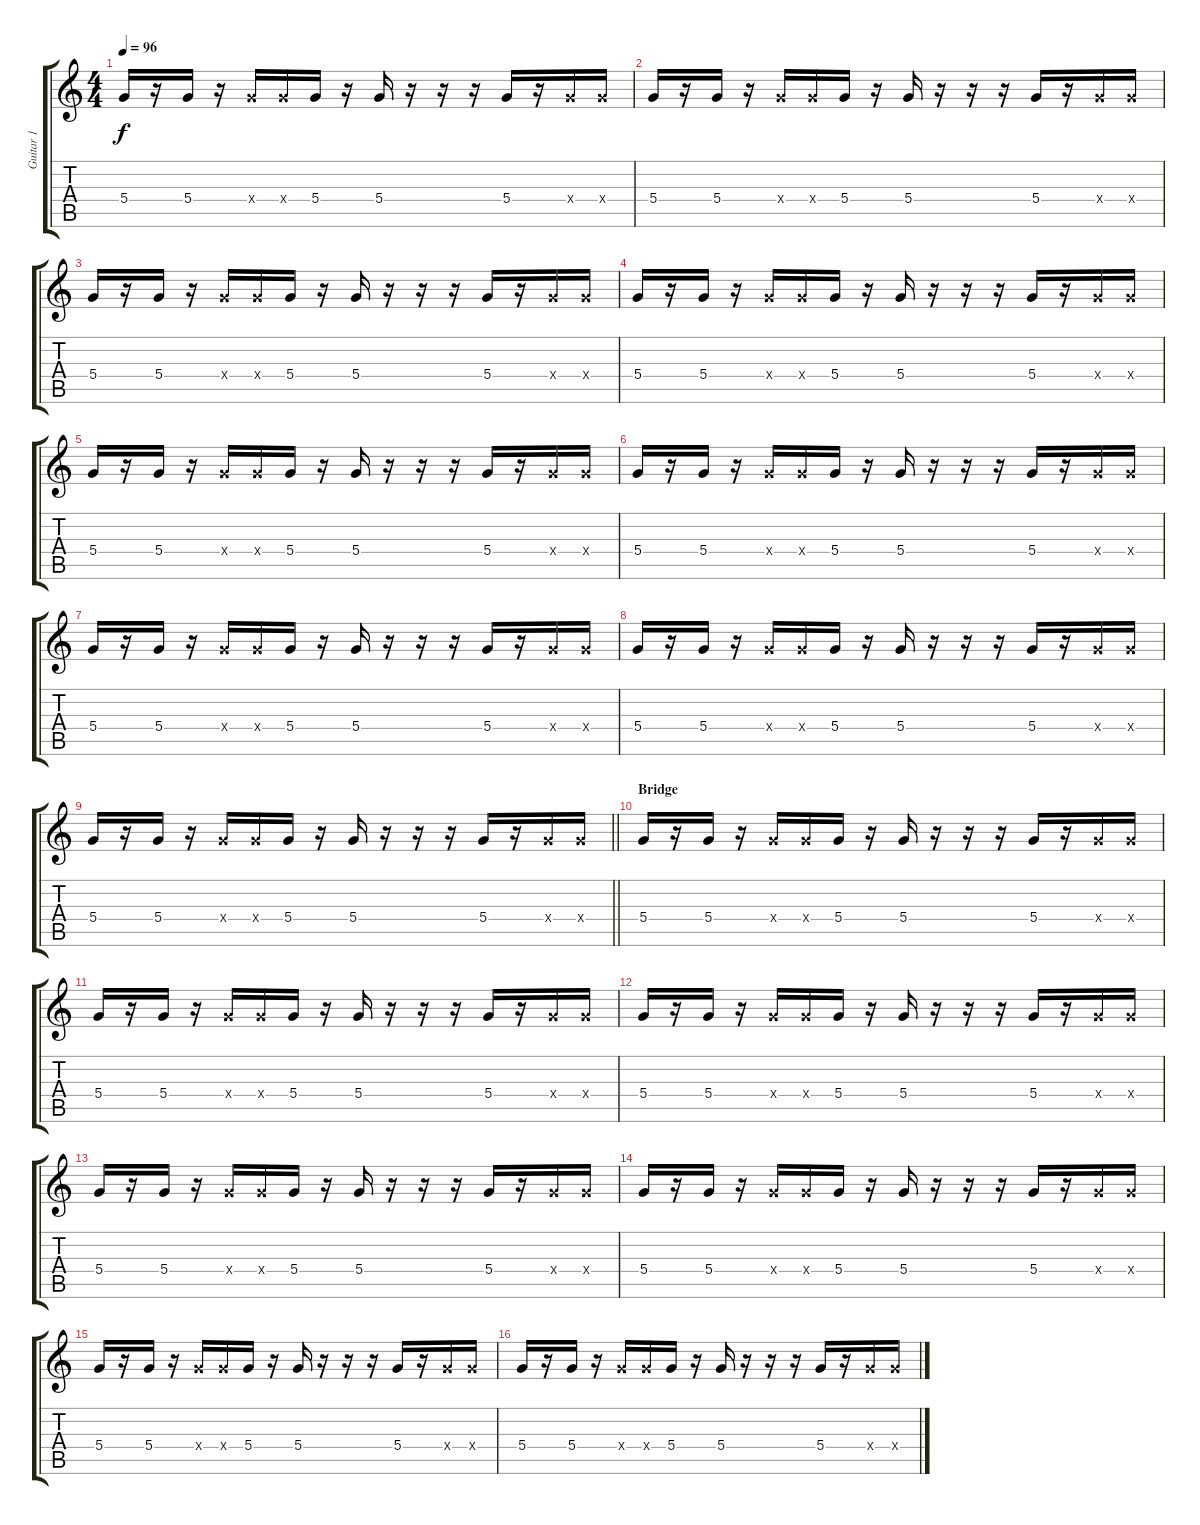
\track ("Guitar 1" "Guitar 1") {instrument electricguitarjazz}
\staff {score tabs}
\tuning (E4 B3 G3 D3 A2 E2) {hide}
\ts (4 4)
\tempo 96
\clef g2
\ks c
5.4.16{dy f} r.16 5.4.16 r.16 5.4{x}.16 5.4{x}.16 5.4.16 r.16 5.4.16 r.16 r.16 r.16 5.4.16 r.16 5.4{x}.16 5.4{x}.16 |
5.4.16 r.16 5.4.16 r.16 5.4{x}.16 5.4{x}.16 5.4.16 r.16 5.4.16 r.16 r.16 r.16 5.4.16 r.16 5.4{x}.16 5.4{x}.16 |
5.4.16 r.16 5.4.16 r.16 5.4{x}.16 5.4{x}.16 5.4.16 r.16 5.4.16 r.16 r.16 r.16 5.4.16 r.16 5.4{x}.16 5.4{x}.16 |
5.4.16 r.16 5.4.16 r.16 5.4{x}.16 5.4{x}.16 5.4.16 r.16 5.4.16 r.16 r.16 r.16 5.4.16 r.16 5.4{x}.16 5.4{x}.16 |
5.4.16 r.16 5.4.16 r.16 5.4{x}.16 5.4{x}.16 5.4.16 r.16 5.4.16 r.16 r.16 r.16 5.4.16 r.16 5.4{x}.16 5.4{x}.16 |
5.4.16 r.16 5.4.16 r.16 5.4{x}.16 5.4{x}.16 5.4.16 r.16 5.4.16 r.16 r.16 r.16 5.4.16 r.16 5.4{x}.16 5.4{x}.16 |
5.4.16 r.16 5.4.16 r.16 5.4{x}.16 5.4{x}.16 5.4.16 r.16 5.4.16 r.16 r.16 r.16 5.4.16 r.16 5.4{x}.16 5.4{x}.16 |
5.4.16 r.16 5.4.16 r.16 5.4{x}.16 5.4{x}.16 5.4.16 r.16 5.4.16 r.16 r.16 r.16 5.4.16 r.16 5.4{x}.16 5.4{x}.16 |
\barLineRight lightlight
5.4.16 r.16 5.4.16 r.16 5.4{x}.16 5.4{x}.16 5.4.16 r.16 5.4.16 r.16 r.16 r.16 5.4.16 r.16 5.4{x}.16 5.4{x}.16 |
\section ("" "Bridge")
5.4.16 r.16 5.4.16 r.16 5.4{x}.16 5.4{x}.16 5.4.16 r.16 5.4.16 r.16 r.16 r.16 5.4.16 r.16 5.4{x}.16 5.4{x}.16 |
5.4.16 r.16 5.4.16 r.16 5.4{x}.16 5.4{x}.16 5.4.16 r.16 5.4.16 r.16 r.16 r.16 5.4.16 r.16 5.4{x}.16 5.4{x}.16 |
5.4.16 r.16 5.4.16 r.16 5.4{x}.16 5.4{x}.16 5.4.16 r.16 5.4.16 r.16 r.16 r.16 5.4.16 r.16 5.4{x}.16 5.4{x}.16 |
5.4.16 r.16 5.4.16 r.16 5.4{x}.16 5.4{x}.16 5.4.16 r.16 5.4.16 r.16 r.16 r.16 5.4.16 r.16 5.4{x}.16 5.4{x}.16 |
5.4.16 r.16 5.4.16 r.16 5.4{x}.16 5.4{x}.16 5.4.16 r.16 5.4.16 r.16 r.16 r.16 5.4.16 r.16 5.4{x}.16 5.4{x}.16 |
5.4.16 r.16 5.4.16 r.16 5.4{x}.16 5.4{x}.16 5.4.16 r.16 5.4.16 r.16 r.16 r.16 5.4.16 r.16 5.4{x}.16 5.4{x}.16 |
5.4.16 r.16 5.4.16 r.16 5.4{x}.16 5.4{x}.16 5.4.16 r.16 5.4.16 r.16 r.16 r.16 5.4.16 r.16 5.4{x}.16 5.4{x}.16
